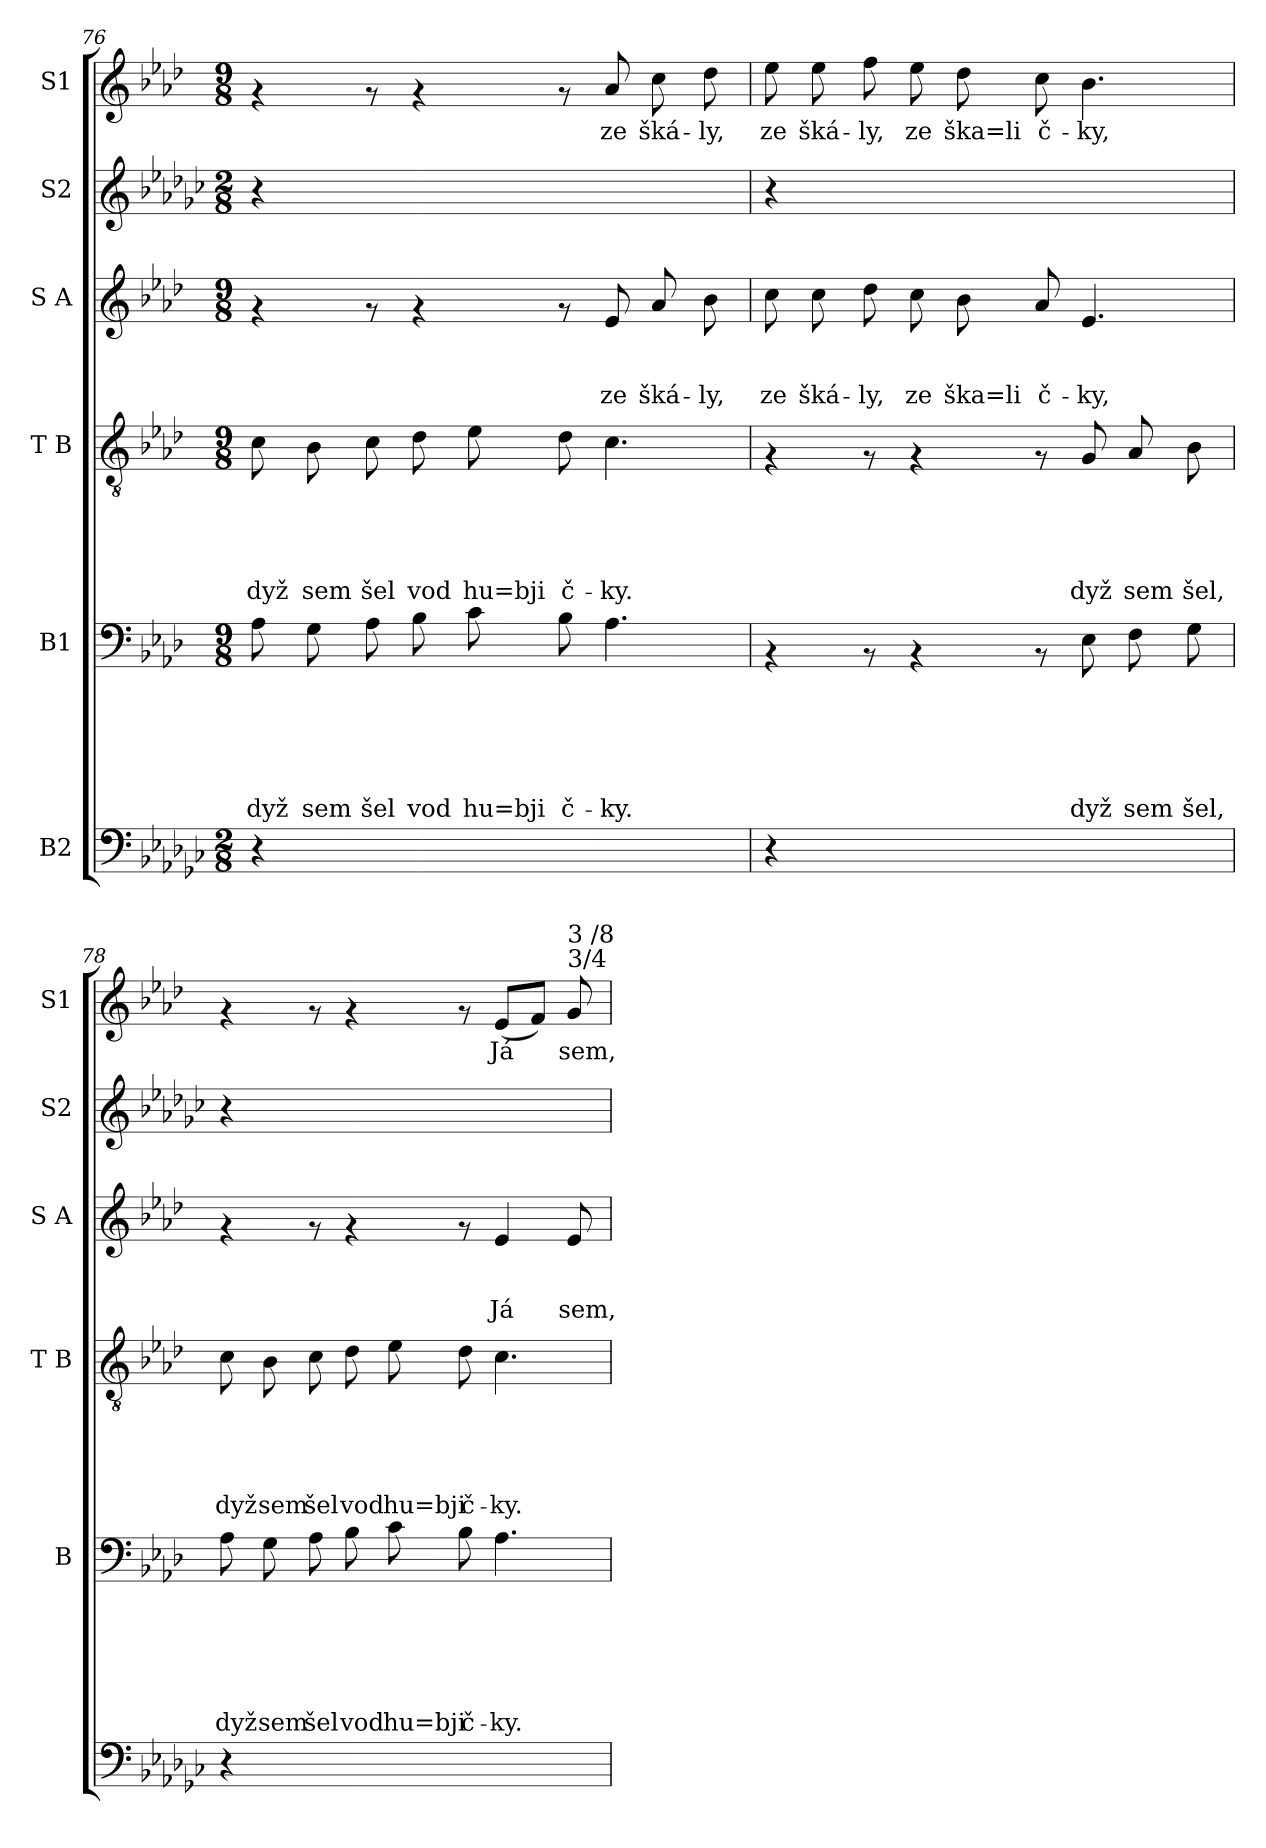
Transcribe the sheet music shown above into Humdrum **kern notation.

**kern	**kern	**text	**text	**text	**text	**text	**text	**kern	**text	**text	**text	**text	**text	**kern	**text	**text	**text	**kern	**kern	**text
*part6	*part5	*part5	*part5	*part5	*part5	*part5	*part5	*part4	*part4	*part4	*part4	*part4	*part4	*part3	*part3	*part3	*part3	*part2	*part1	*part1
*staff6	*staff5	*staff5	*staff5	*staff5	*staff5	*staff5	*staff5	*staff4	*staff4	*staff4	*staff4	*staff4	*staff4	*staff3	*staff3	*staff3	*staff3	*staff2	*staff1	*staff1
*I"B2	*I"B1	*	*	*	*	*	*	*I"T B	*	*	*	*	*	*I"S A	*	*	*	*I"S2	*I"S1	*
*	*I'B	*	*	*	*	*	*	*I'T B	*	*	*	*	*	*I'S A	*	*	*	*I'S2	*I'S1	*
*clefF4	*clefF4	*	*	*	*	*	*	*clefGv2	*	*	*	*	*	*clefG2	*	*	*	*clefG2	*clefG2	*
*k[b-e-a-d-g-c-]	*k[b-e-a-d-]	*	*	*	*	*	*	*k[b-e-a-d-]	*	*	*	*	*	*k[b-e-a-d-]	*	*	*	*k[b-e-a-d-g-c-]	*k[b-e-a-d-]	*
*G-:	*A-:	*	*	*	*	*	*	*A-:	*	*	*	*	*	*A-:	*	*	*	*G-:	*A-:	*
*M2/8	*M9/8	*	*	*	*	*	*	*M9/8	*	*	*	*	*	*M9/8	*	*	*	*M2/8	*M9/8	*
=76	=76	=76	=76	=76	=76	=76	=76	=76	=76	=76	=76	=76	=76	=76	=76	=76	=76	=76	=76	=76
!	!	!	!	!	!	!	!LO:LY:b	!	!	!	!	!	!LO:LY:b	!	!	!	!	!	!	!
4r	8A-\	.	.	.	.	.	dyž	8c\	.	.	.	.	dyž	4rf	.	.	.	4r	4rf	.
!	!	!	!	!	!	!	!LO:LY:b	!	!	!	!	!	!LO:LY:b	!	!	!	!	!	!	!
.	8G\	.	.	.	.	.	sem	8B-\	.	.	.	.	sem	.	.	.	.	.	.	.
!	!	!	!	!	!	!	!LO:LY:b	!	!	!	!	!	!LO:LY:b	!	!	!	!	!	!	!
2..ryy	8A-\	.	.	.	.	.	šel	8c\	.	.	.	.	šel	8rf	.	.	.	2..ryy	8rf	.
!	!	!	!	!	!	!	!LO:LY:b	!	!	!	!	!	!LO:LY:b	!	!	!	!	!	!	!
.	8B-\	.	.	.	.	.	vod	8d-\	.	.	.	.	vod	4rf	.	.	.	.	4rf	.
!	!	!	!	!	!	!	!LO:LY:b	!	!	!	!	!	!LO:LY:b	!	!	!	!	!	!	!
.	8c\	.	.	.	.	.	hu=bji	8e-\	.	.	.	.	hu=bji	.	.	.	.	.	.	.
!	!	!	!	!	!	!	!LO:LY:b	!	!	!	!	!	!LO:LY:b	!	!	!	!	!	!	!
.	8B-\	.	.	.	.	.	č-	8d-\	.	.	.	.	č-	8rf	.	.	.	.	8rf	.
!	!	!	!	!	!	!	!LO:LY:b	!	!	!	!	!	!LO:LY:b	!	!	!	!LO:LY:b	!	!	!LO:LY:b
.	4.A-\	.	.	.	.	.	-ky.	4.c\	.	.	.	.	-ky.	8e-/	.	.	ze	.	8a-/	ze
!	!	!	!	!	!	!	!	!	!	!	!	!	!	!	!	!	!LO:LY:b	!	!	!LO:LY:b
.	.	.	.	.	.	.	.	.	.	.	.	.	.	8a-/	.	.	šká-	.	8cc\	šká-
!	!	!	!	!	!	!	!	!	!	!	!	!	!	!	!	!	!LO:LY:b	!	!	!LO:LY:b
.	.	.	.	.	.	.	.	.	.	.	.	.	.	8b-\	.	.	-ly,	.	8dd-\	-ly,
=77	=77	=77	=77	=77	=77	=77	=77	=77	=77	=77	=77	=77	=77	=77	=77	=77	=77	=77	=77	=77
!	!	!	!	!	!	!	!	!	!	!	!	!	!	!	!	!	!LO:LY:b	!	!	!LO:LY:b
4r	4rAA	.	.	.	.	.	.	4rF	.	.	.	.	.	8cc\	.	.	ze	4r	8ee-\	ze
!	!	!	!	!	!	!	!	!	!	!	!	!	!	!	!	!	!LO:LY:b	!	!	!LO:LY:b
.	.	.	.	.	.	.	.	.	.	.	.	.	.	8cc\	.	.	šká-	.	8ee-\	šká-
!	!	!	!	!	!	!	!	!	!	!	!	!	!	!	!	!	!LO:LY:b	!	!	!LO:LY:b
2..ryy	8rAA	.	.	.	.	.	.	8rF	.	.	.	.	.	8dd-\	.	.	-ly,	2..ryy	8ff\	-ly,
!	!	!	!	!	!	!	!	!	!	!	!	!	!	!	!	!	!LO:LY:b	!	!	!LO:LY:b
.	4rAA	.	.	.	.	.	.	4rF	.	.	.	.	.	8cc\	.	.	ze	.	8ee-\	ze
!	!	!	!	!	!	!	!	!	!	!	!	!	!	!	!	!	!LO:LY:b	!	!	!LO:LY:b
.	.	.	.	.	.	.	.	.	.	.	.	.	.	8b-\	.	.	ška=li	.	8dd-\	ška=li
!	!	!	!	!	!	!	!	!	!	!	!	!	!	!	!	!	!LO:LY:b	!	!	!LO:LY:b
.	8rAA	.	.	.	.	.	.	8rF	.	.	.	.	.	8a-/	.	.	č-	.	8cc\	č-
!	!	!	!	!	!	!	!LO:LY:b	!	!	!	!	!	!LO:LY:b	!	!	!	!LO:LY:b	!	!	!LO:LY:b
.	8E-\	.	.	.	.	.	dyž	8G/	.	.	.	.	dyž	4.e-/	.	.	-ky,	.	4.b-\	-ky,
!	!	!	!	!	!	!	!LO:LY:b	!	!	!	!	!	!LO:LY:b	!	!	!	!	!	!	!
.	8F\	.	.	.	.	.	sem	8A-/	.	.	.	.	sem	.	.	.	.	.	.	.
!	!	!	!	!	!	!	!LO:LY:b	!	!	!	!	!	!LO:LY:b	!	!	!	!	!	!	!
.	8G\	.	.	.	.	.	šel,	8B-\	.	.	.	.	šel,	.	.	.	.	.	.	.
!!LO:PB:g=z
=78	=78	=78	=78	=78	=78	=78	=78	=78	=78	=78	=78	=78	=78	=78	=78	=78	=78	=78	=78	=78
!	!	!	!	!	!	!	!LO:LY:b	!	!	!	!	!	!LO:LY:b	!	!	!	!	!	!	!
4r	8A-\	.	.	.	.	.	dyž	8c\	.	.	.	.	dyž	4rf	.	.	.	4r	4rf	.
!	!	!	!	!	!	!	!LO:LY:b	!	!	!	!	!	!LO:LY:b	!	!	!	!	!	!	!
.	8G\	.	.	.	.	.	sem	8B-\	.	.	.	.	sem	.	.	.	.	.	.	.
!	!	!	!	!	!	!	!LO:LY:b	!	!	!	!	!	!LO:LY:b	!	!	!	!	!	!	!
2..ryy	8A-\	.	.	.	.	.	šel	8c\	.	.	.	.	šel	8rf	.	.	.	2..ryy	8rf	.
!	!	!	!	!	!	!	!LO:LY:b	!	!	!	!	!	!LO:LY:b	!	!	!	!	!	!	!
.	8B-\	.	.	.	.	.	vod	8d-\	.	.	.	.	vod	4rf	.	.	.	.	4rf	.
!	!	!	!	!	!	!	!LO:LY:b	!	!	!	!	!	!LO:LY:b	!	!	!	!	!	!	!
.	8c\	.	.	.	.	.	hu=bji	8e-\	.	.	.	.	hu=bji	.	.	.	.	.	.	.
!	!	!	!	!	!	!	!LO:LY:b	!	!	!	!	!	!LO:LY:b	!	!	!	!	!	!	!
.	8B-\	.	.	.	.	.	č-	8d-\	.	.	.	.	č-	8rf	.	.	.	.	8rf	.
!	!	!	!	!	!	!	!LO:LY:b	!	!	!	!	!	!LO:LY:b	!	!	!	!LO:LY:b	!	!	!LO:LY:b
.	4.A-\	.	.	.	.	.	-ky.	4.c\	.	.	.	.	-ky.	4e-/	.	.	Já	.	(<8e-/L	Já
.	.	.	.	.	.	.	.	.	.	.	.	.	.	.	.	.	.	.	8f/J)	.
!	!	!	!	!	!	!	!	!	!	!	!	!	!	!	!	!	!	!	!LO:TX:a:t=3/4	!
!	!	!	!	!	!	!	!	!	!	!	!	!	!	!	!	!	!	!	!LO:TX:a:t=3 /8	!
!	!	!	!	!	!	!	!	!	!	!	!	!	!	!	!	!	!LO:LY:b	!	!	!LO:LY:b
.	.	.	.	.	.	.	.	.	.	.	.	.	.	8e-/	.	.	sem,	.	8g/	sem,
=	=	=	=	=	=	=	=	=	=	=	=	=	=	=	=	=	=	=	=	=
*-	*-	*-	*-	*-	*-	*-	*-	*-	*-	*-	*-	*-	*-	*-	*-	*-	*-	*-	*-	*-
